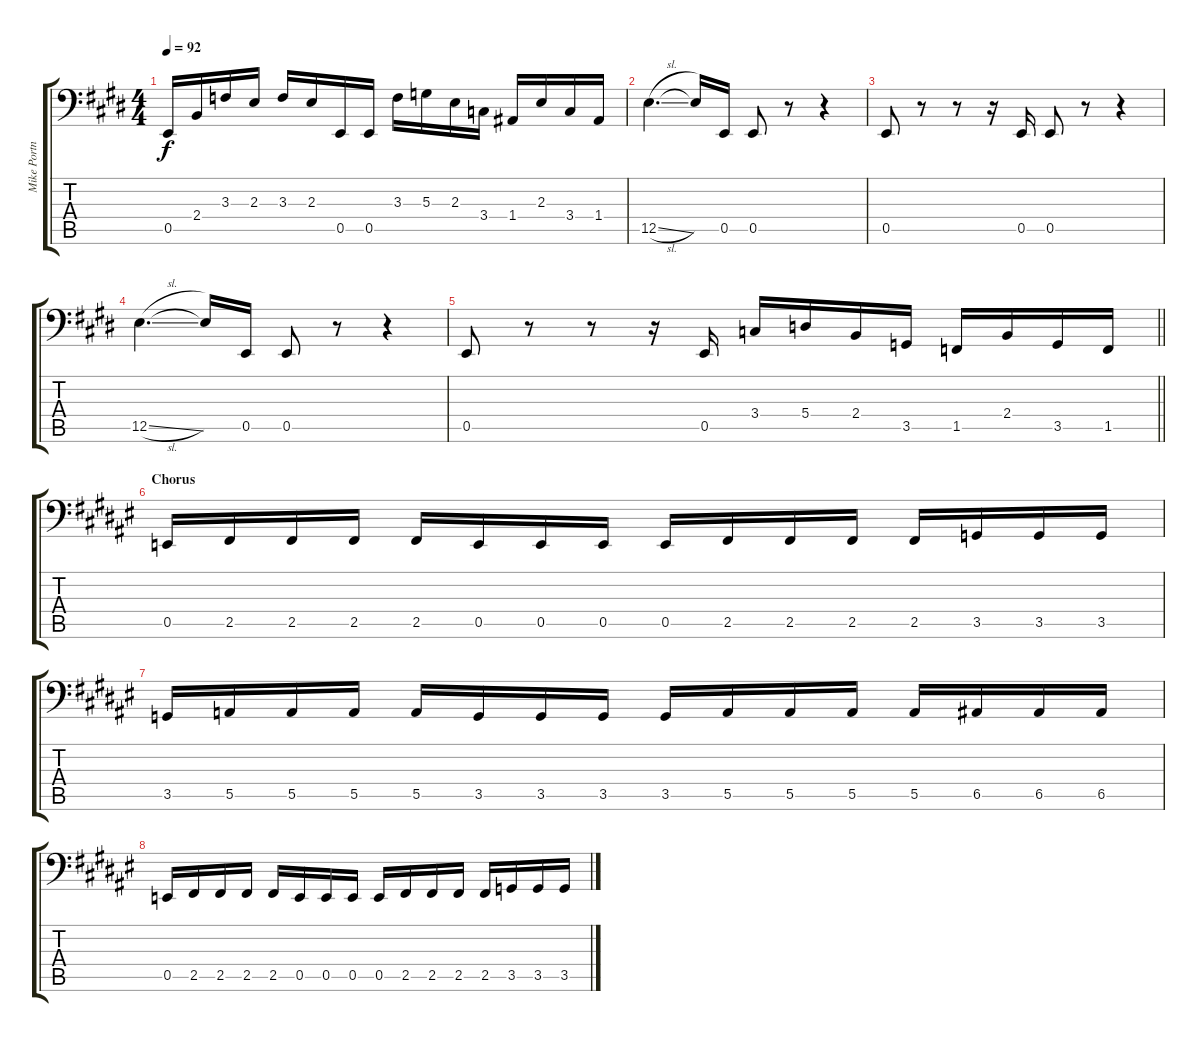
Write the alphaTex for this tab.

\track ("Mike Portnoy" "Mike Portn") {instrument electricbassfinger}
\staff {score tabs}
\tuning (C3 G2 D2 A1 E1 B0) {hide}
\ts (4 4)
\tempo 92
\clef f4
\ks e
0.5.16{dy f} 2.4.16 3.3.16 2.3.16 3.3.16 2.3.16 0.5.16 0.5.16 3.3.16 5.3.16 2.3.16 3.4.16 1.4.16 2.3.16 3.4.16 1.4.16 |
12.5{sl}.4{d} 12.5{t}.16 0.5.16 0.5.8 r.8 r.4 |
0.5.8 r.8 r.8 r.16 0.5.16 0.5.8 r.8 r.4 |
12.5{sl}.4{d} 12.5{t}.16 0.5.16 0.5.8 r.8 r.4 |
\barLineRight lightlight
0.5.8 r.8 r.8 r.16 0.5.16 3.4.16 5.4.16 2.4.16 3.5.16 1.5.16 2.4.16 3.5.16 1.5.16 |
\section ("" "Chorus")
\ks f#
0.5.16 2.5.16 2.5.16 2.5.16 2.5.16 0.5.16 0.5.16 0.5.16 0.5.16 2.5.16 2.5.16 2.5.16 2.5.16 3.5.16 3.5.16 3.5.16 |
3.5.16 5.5.16 5.5.16 5.5.16 5.5.16 3.5.16 3.5.16 3.5.16 3.5.16 5.5.16 5.5.16 5.5.16 5.5.16 6.5.16 6.5.16 6.5.16 |
0.5.16 2.5.16 2.5.16 2.5.16 2.5.16 0.5.16 0.5.16 0.5.16 0.5.16 2.5.16 2.5.16 2.5.16 2.5.16 3.5.16 3.5.16 3.5.16
